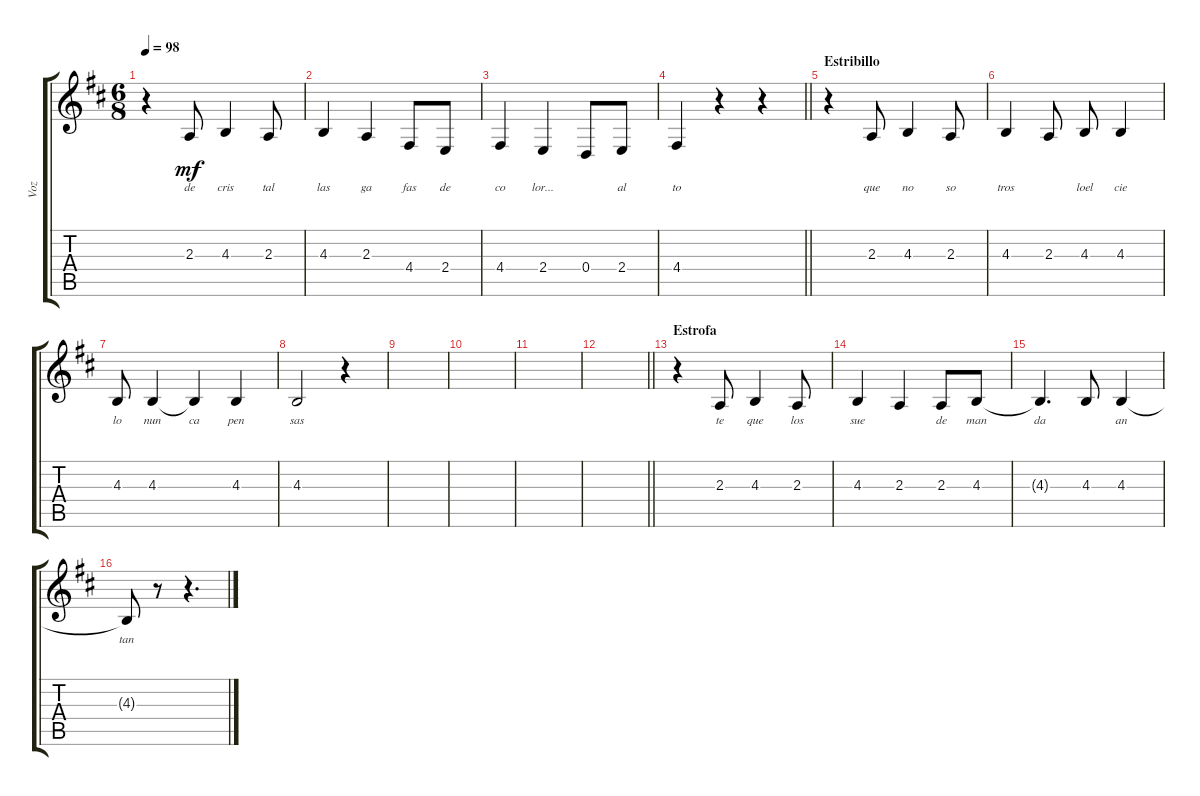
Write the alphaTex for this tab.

\track ("Voz" "Voz") {instrument bassoon}
\staff {score tabs}
\tuning (E4 B3 G3 D3 A2 E2) {hide}
\ts (6 8)
\tempo 98
\clef g2
\ks d
r.4{dy mf} 2.3.8{lyrics (0 "de") lyrics (1 "") lyrics (2 "") lyrics (3 "") lyrics (4 "")} 4.3.4{lyrics (0 "cris") lyrics (1 "") lyrics (2 "") lyrics (3 "") lyrics (4 "")} 2.3.8{lyrics (0 "tal") lyrics (1 "") lyrics (2 "") lyrics (3 "") lyrics (4 "")} |
4.3.4{lyrics (0 "las") lyrics (1 "") lyrics (2 "") lyrics (3 "") lyrics (4 "")} 2.3.4{lyrics (0 "ga") lyrics (1 "") lyrics (2 "") lyrics (3 "") lyrics (4 "")} 4.4.8{lyrics (0 "fas") lyrics (1 "") lyrics (2 "") lyrics (3 "") lyrics (4 "")} 2.4.8{lyrics (0 "de") lyrics (1 "") lyrics (2 "") lyrics (3 "") lyrics (4 "")} |
4.4.4{lyrics (0 "co") lyrics (1 "") lyrics (2 "") lyrics (3 "") lyrics (4 "")} 2.4.4{lyrics (0 "lor...") lyrics (1 "") lyrics (2 "") lyrics (3 "") lyrics (4 "")} 0.4.8{lyrics (0 "") lyrics (1 "") lyrics (2 "") lyrics (3 "") lyrics (4 "")} 2.4.8{lyrics (0 "al") lyrics (1 "") lyrics (2 "") lyrics (3 "") lyrics (4 "")} |
\barLineRight lightlight
4.4.4{lyrics (0 "to") lyrics (1 "") lyrics (2 "") lyrics (3 "") lyrics (4 "")} r.4 r.4 |
\section ("" "Estribillo")
r.4 2.3.8{lyrics (0 "que") lyrics (1 "") lyrics (2 "") lyrics (3 "") lyrics (4 "")} 4.3.4{lyrics (0 "no") lyrics (1 "") lyrics (2 "") lyrics (3 "") lyrics (4 "")} 2.3.8{lyrics (0 "so") lyrics (1 "") lyrics (2 "") lyrics (3 "") lyrics (4 "")} |
4.3.4{lyrics (0 "tros") lyrics (1 "") lyrics (2 "") lyrics (3 "") lyrics (4 "")} 2.3.8{lyrics (0 "") lyrics (1 "") lyrics (2 "") lyrics (3 "") lyrics (4 "")} 4.3.8{lyrics (0 "loel") lyrics (1 "") lyrics (2 "") lyrics (3 "") lyrics (4 "")} 4.3.4{lyrics (0 "cie") lyrics (1 "") lyrics (2 "") lyrics (3 "") lyrics (4 "")} |
4.3.8{lyrics (0 "lo") lyrics (1 "") lyrics (2 "") lyrics (3 "") lyrics (4 "")} 4.3.4{lyrics (0 "nun") lyrics (1 "") lyrics (2 "") lyrics (3 "") lyrics (4 "")} 4.3{t}.4{lyrics (0 "ca") lyrics (1 "") lyrics (2 "") lyrics (3 "") lyrics (4 "")} 4.3.4{lyrics (0 "pen") lyrics (1 "") lyrics (2 "") lyrics (3 "") lyrics (4 "")} |
4.3.2{lyrics (0 "sas") lyrics (1 "") lyrics (2 "") lyrics (3 "") lyrics (4 "")} r.4 |
|
|
|
\barLineRight lightlight
|
\section ("" "Estrofa")
r.4 2.3.8{lyrics (0 "te") lyrics (1 "") lyrics (2 "") lyrics (3 "") lyrics (4 "")} 4.3.4{lyrics (0 "que") lyrics (1 "") lyrics (2 "") lyrics (3 "") lyrics (4 "")} 2.3.8{lyrics (0 "los") lyrics (1 "") lyrics (2 "") lyrics (3 "") lyrics (4 "")} |
4.3.4{lyrics (0 "sue") lyrics (1 "") lyrics (2 "") lyrics (3 "") lyrics (4 "")} 2.3.4{lyrics (0 "") lyrics (1 "") lyrics (2 "") lyrics (3 "") lyrics (4 "")} 2.3.8{lyrics (0 "de") lyrics (1 "") lyrics (2 "") lyrics (3 "") lyrics (4 "")} 4.3.8{lyrics (0 "man") lyrics (1 "") lyrics (2 "") lyrics (3 "") lyrics (4 "")} |
4.3{t}.4{d lyrics (0 "da") lyrics (1 "") lyrics (2 "") lyrics (3 "") lyrics (4 "")} 4.3.8{lyrics (0 "") lyrics (1 "") lyrics (2 "") lyrics (3 "") lyrics (4 "")} 4.3.4{lyrics (0 "an") lyrics (1 "") lyrics (2 "") lyrics (3 "") lyrics (4 "")} |
4.3{t}.8{lyrics (0 "tan") lyrics (1 "") lyrics (2 "") lyrics (3 "") lyrics (4 "")} r.8 r.4{d}
